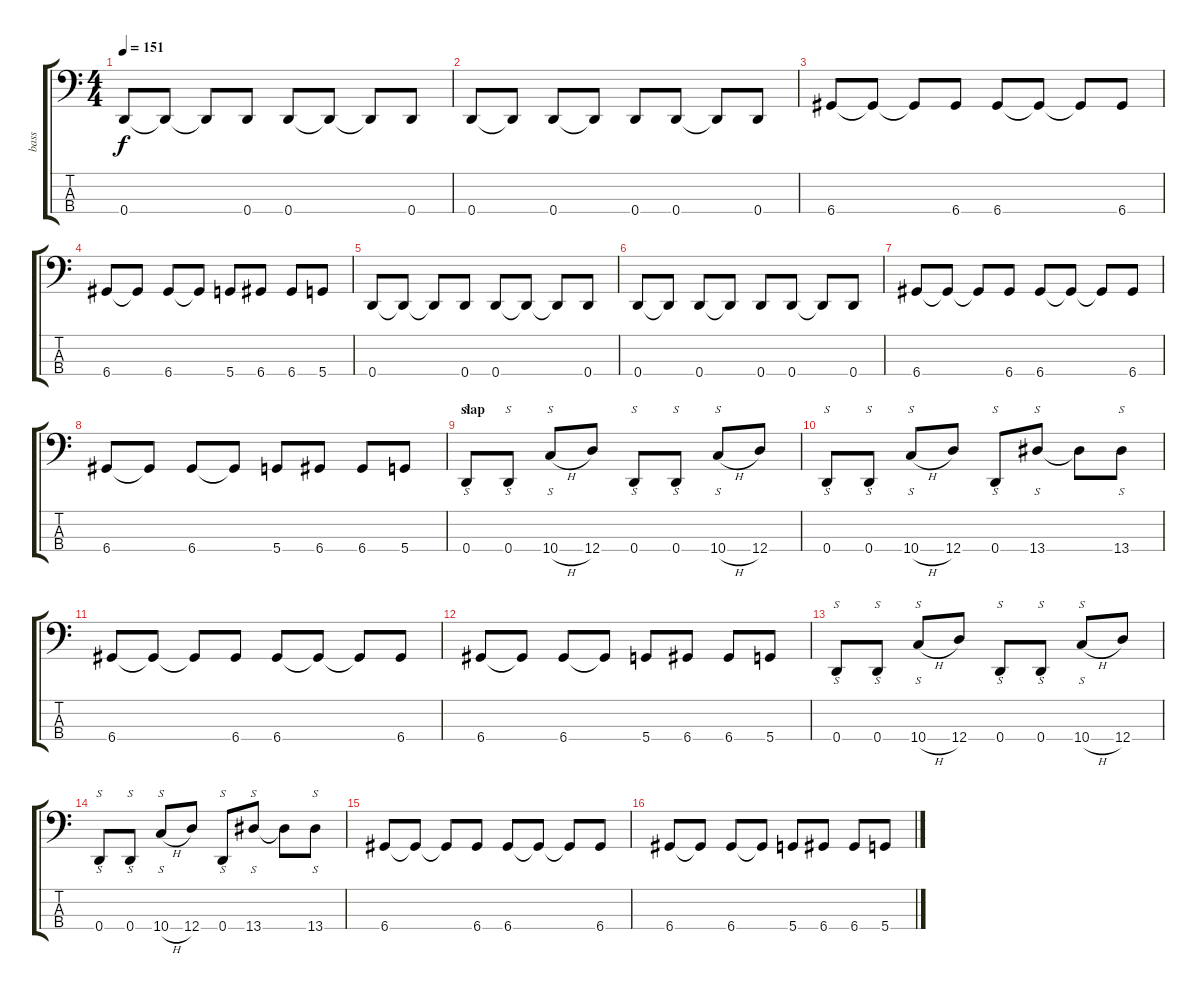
\track ("bass" "bass") {instrument electricbassfinger}
\staff {score tabs}
\tuning (F2 C2 G1 D1) {hide}
\ts (4 4)
\tempo 151
\clef f4
\ks c
0.4.8{dy f} 0.4{t}.8 0.4{t}.8 0.4.8 0.4.8 0.4{t}.8 0.4{t}.8 0.4.8 |
0.4.8 0.4{t}.8 0.4.8 0.4{t}.8 0.4.8 0.4.8 0.4{t}.8 0.4.8 |
6.4.8 6.4{t}.8 6.4{t}.8 6.4.8 6.4.8 6.4{t}.8 6.4{t}.8 6.4.8 |
6.4.8 6.4{t}.8 6.4.8 6.4{t}.8 5.4.8 6.4.8 6.4.8 5.4.8 |
0.4.8 0.4{t}.8 0.4{t}.8 0.4.8 0.4.8 0.4{t}.8 0.4{t}.8 0.4.8 |
0.4.8 0.4{t}.8 0.4.8 0.4{t}.8 0.4.8 0.4.8 0.4{t}.8 0.4.8 |
6.4.8 6.4{t}.8 6.4{t}.8 6.4.8 6.4.8 6.4{t}.8 6.4{t}.8 6.4.8 |
6.4.8 6.4{t}.8 6.4.8 6.4{t}.8 5.4.8 6.4.8 6.4.8 5.4.8 |
\section ("" "slap")
0.4.8{s instrument slapbass1} 0.4.8{s} 10.4{h}.8{s} 12.4.8 0.4.8{s} 0.4.8{s} 10.4{h}.8{s} 12.4.8 |
0.4.8{s} 0.4.8{s} 10.4{h}.8{s} 12.4.8 0.4.8{s} 13.4.8{s} 13.4{t}.8 13.4.8{s} |
6.4.8{instrument electricbassfinger} 6.4{t}.8 6.4{t}.8 6.4.8 6.4.8 6.4{t}.8 6.4{t}.8 6.4.8 |
6.4.8 6.4{t}.8 6.4.8 6.4{t}.8 5.4.8 6.4.8 6.4.8 5.4.8 |
0.4.8{s instrument slapbass1} 0.4.8{s} 10.4{h}.8{s} 12.4.8 0.4.8{s} 0.4.8{s} 10.4{h}.8{s} 12.4.8 |
0.4.8{s} 0.4.8{s} 10.4{h}.8{s} 12.4.8 0.4.8{s} 13.4.8{s} 13.4{t}.8 13.4.8{s} |
6.4.8{instrument electricbassfinger} 6.4{t}.8 6.4{t}.8 6.4.8 6.4.8 6.4{t}.8 6.4{t}.8 6.4.8 |
6.4.8 6.4{t}.8 6.4.8 6.4{t}.8 5.4.8 6.4.8 6.4.8 5.4.8
